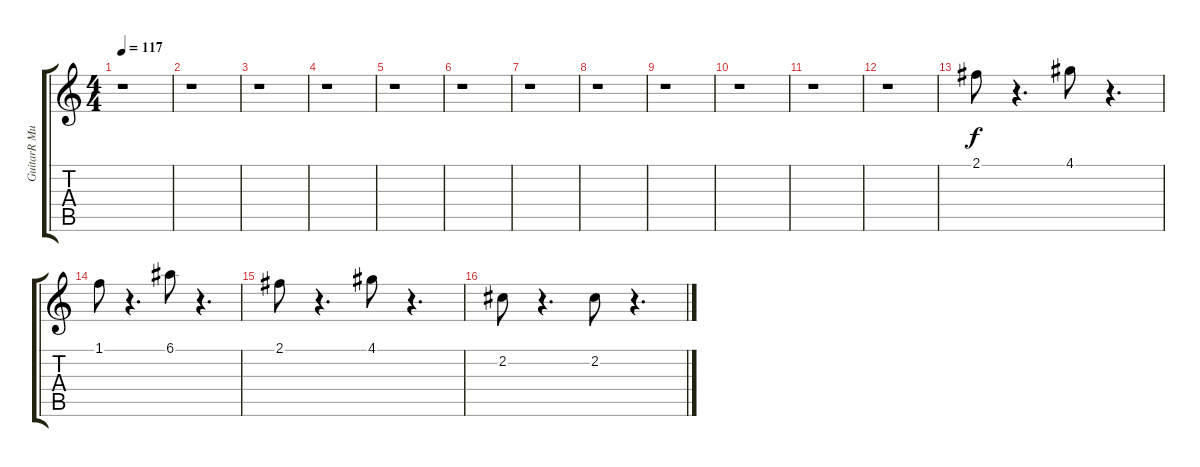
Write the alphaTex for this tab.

\track ("GuitarR Mute" "GuitarR Mu") {instrument electricguitarmuted}
\staff {score tabs}
\tuning (E4 B3 G3 D3 A2 E2) {hide}
\ts (4 4)
\tempo 117
\clef g2
\ks c
r.1{dy f} |
r.1 |
r.1 |
r.1 |
r.1 |
r.1 |
r.1 |
r.1 |
r.1 |
r.1 |
r.1 |
r.1 |
2.1.8 r.4{d} 4.1.8 r.4{d} |
1.1.8 r.4{d} 6.1.8 r.4{d} |
2.1.8 r.4{d} 4.1.8 r.4{d} |
2.2.8 r.4{d} 2.2.8 r.4{d}
